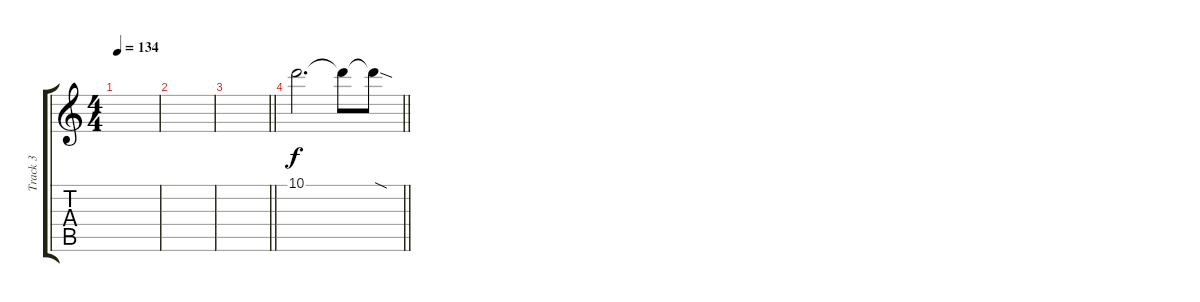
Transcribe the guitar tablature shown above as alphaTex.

\track ("Track 3" "Track 3") {instrument distortionguitar}
\staff {score tabs}
\tuning (E4 B3 G3 D3 A2 E2) {hide}
\ts (4 4)
\tempo 134
\clef g2
\ks c
|
|
\barLineRight lightlight
|
\barLineRight lightlight
10.1.2{d} 10.1{t}.8 10.1{sod t}.8
